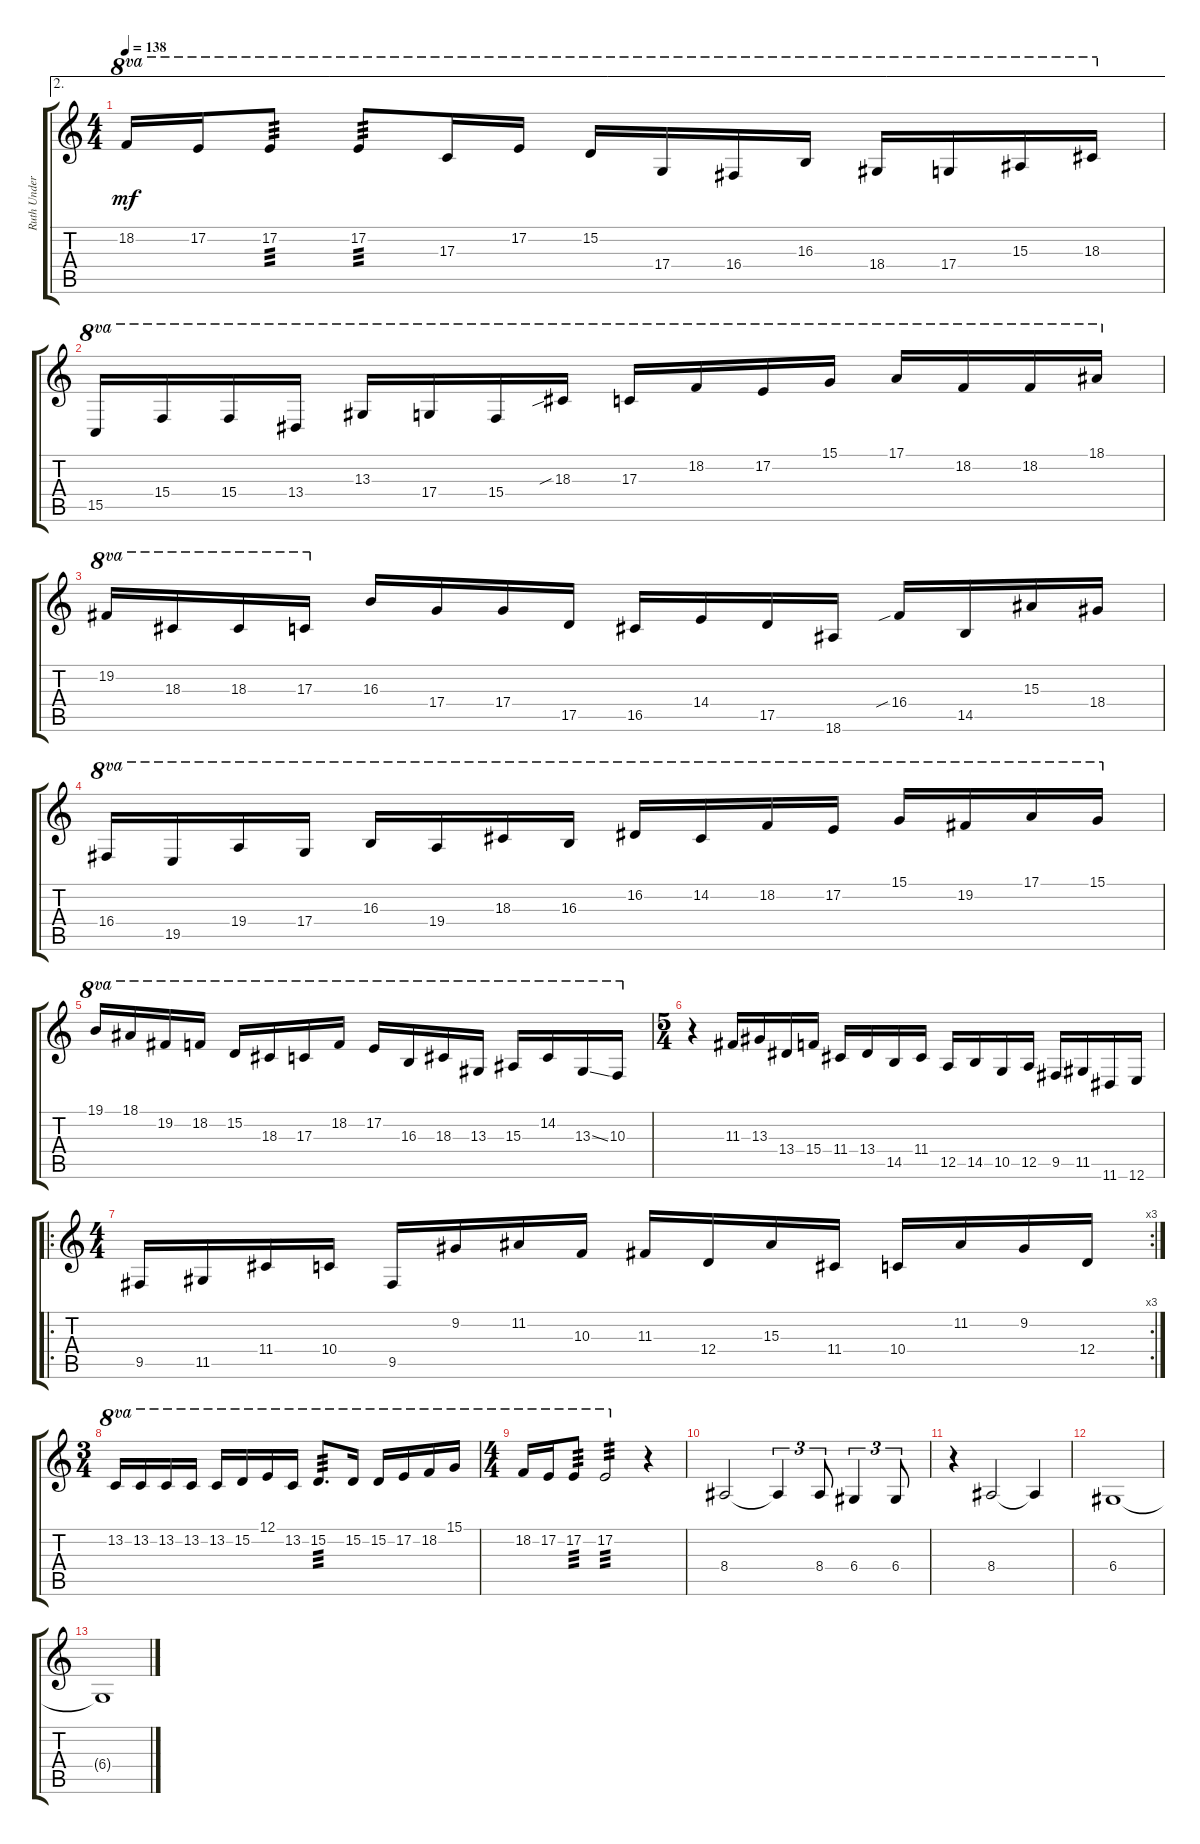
\track ("Ruth Underwood - Marimba" "Ruth Under") {instrument marimba}
\staff {score tabs}
\tuning (E4 B3 G3 D3 A2 E2) {hide}
\ae 2
\ts (4 4)
\tempo 138
\clef g2
\ks c
18.2.16{ot 8va dy mf} 17.2.16{ot 8va} 17.2.8{ot 8va tp 3} 17.2.8{ot 8va tp 3} 17.3.16{ot 8va} 17.2.16{ot 8va} 15.2.16{ot 8va} 17.4.16{ot 8va} 16.4.16{ot 8va} 16.3.16{ot 8va} 18.4.16{ot 8va} 17.4.16{ot 8va} 15.3.16{ot 8va} 18.3.16{ot 8va} |
15.5.16{ot 8va} 15.4.16{ot 8va} 15.4.16{ot 8va} 13.4.16{ot 8va} 13.3.16{ot 8va} 17.4.16{ot 8va} 15.4.16{ot 8va} 18.3{sib}.16{ot 8va} 17.3.16{ot 8va} 18.2.16{ot 8va} 17.2.16{ot 8va} 15.1.16{ot 8va} 17.1.16{ot 8va} 18.2.16{ot 8va} 18.2.16{ot 8va} 18.1.16{ot 8va} |
19.2.16{ot 8va} 18.3.16{ot 8va} 18.3.16{ot 8va} 17.3.16{ot 8va} 16.3.16 17.4.16 17.4.16 17.5.16 16.5.16 14.4.16 17.5.16 18.6.16 16.4{sib}.16 14.5.16 15.3.16 18.4.16 |
16.4.16{ot 8va} 19.5.16{ot 8va} 19.4.16{ot 8va} 17.4.16{ot 8va} 16.3.16{ot 8va} 19.4.16{ot 8va} 18.3.16{ot 8va} 16.3.16{ot 8va} 16.2.16{ot 8va} 14.2.16{ot 8va} 18.2.16{ot 8va} 17.2.16{ot 8va} 15.1.16{ot 8va} 19.2.16{ot 8va} 17.1.16{ot 8va} 15.1.16{ot 8va} |
19.1.16{ot 8va} 18.1.16{ot 8va} 19.2.16{ot 8va} 18.2.16{ot 8va} 15.2.16{ot 8va} 18.3.16{ot 8va} 17.3.16{ot 8va} 18.2.16{ot 8va} 17.2.16{ot 8va} 16.3.16{ot 8va} 18.3.16{ot 8va} 13.3.16{ot 8va} 15.3.16{ot 8va} 14.2.16{ot 8va} 13.3{ss}.16{ot 8va} 10.3.16{ot 8va} |
\ts (5 4)
r.4 11.3.16 13.3.16 13.4.16 15.4.16 11.4.16 13.4.16 14.5.16 11.4.16 12.5.16 14.5.16 10.5.16 12.5.16 9.5.16 11.5.16 11.6.16 12.6.16 |
\ro
\rc 3
\ts (4 4)
9.5.16 11.5.16 11.4.16 10.4.16 9.5.16 9.2.16 11.2.16 10.3.16 11.3.16 12.4.16 15.3.16 11.4.16 10.4.16 11.2.16 9.2.16 12.4.16 |
\ts (3 4)
13.2.16{ot 8va} 13.2.16{ot 8va} 13.2.16{ot 8va} 13.2.16{ot 8va} 13.2.16{ot 8va} 15.2.16{ot 8va} 12.1.16{ot 8va} 13.2.16{ot 8va} 15.2.8{d ot 8va tp 3} 15.2.16{ot 8va} 15.2.16{ot 8va} 17.2.16{ot 8va} 18.2.16{ot 8va} 15.1.16{ot 8va} |
\ts (4 4)
18.2.16{ot 8va} 17.2.16{ot 8va} 17.2.8{ot 8va tp 3} 17.2.2{ot 8va tp 3} r.4 |
8.4.2 8.4{t}.4{tu (3 2)} 8.4.8{tu (3 2)} 6.4.4{tu (3 2)} 6.4.8{tu (3 2)} |
r.4 8.4.2 8.4{t}.4 |
6.4.1 |
6.4{t}.1
